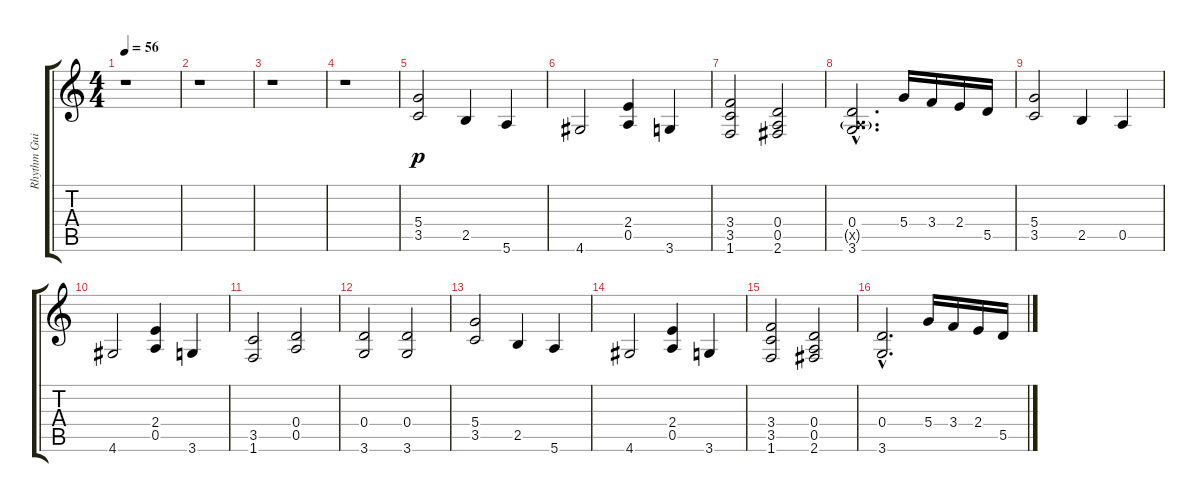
\track ("Rhythm Guitar" "Rhythm Gui") {instrument overdrivenguitar}
\staff {score tabs}
\tuning (E4 B3 G3 D3 A2 E2) {hide}
\ts (4 4)
\tempo 56
\clef g2
\ks c
r.1{dy p} |
r.1 |
r.1 |
r.1 |
(5.4 3.5).2 2.5.4 5.6.4 |
4.6.2 (2.4 0.5).4 3.6.4 |
(3.4 3.5 1.6).2 (0.4 0.5 2.6).2 |
(0.4{hac} 0.5{g hac x} 3.6{hac}).2{d} 5.4.16 3.4.16 2.4.16 5.5.16 |
(5.4 3.5).2 2.5.4 0.5.4 |
4.6.2 (2.4 0.5).4 3.6.4 |
(3.5 1.6).2 (0.4 0.5).2 |
(0.4 3.6).2 (0.4 3.6).2 |
(5.4 3.5).2 2.5.4 5.6.4 |
4.6.2 (2.4 0.5).4 3.6.4 |
(3.4 3.5 1.6).2 (0.4 0.5 2.6).2 |
(0.4{hac} 3.6{hac}).2{d} 5.4.16 3.4.16 2.4.16 5.5.16
